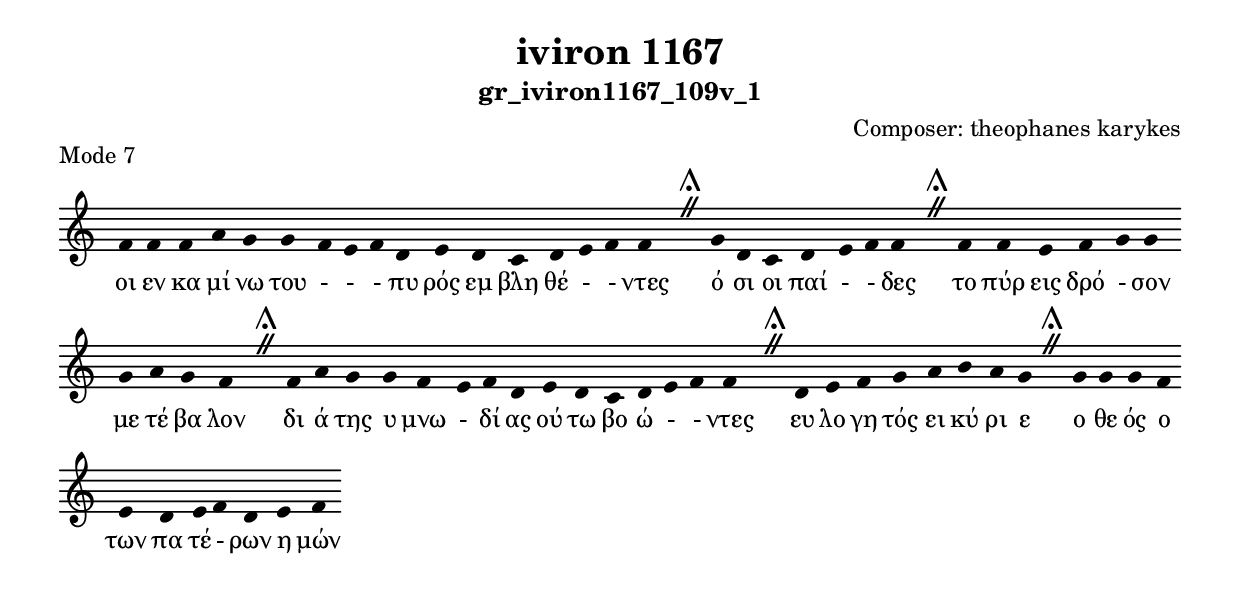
\include "gregorian.ly"

	\header {
 	  title = "iviron 1167"
	  subtitle = "gr_iviron1167_109v_1"
	  composer = "Composer: theophanes karykes"
	  piece = "Mode 7"
	}

	chant = {
	  f'4 f'4 f'4 a'4 g'4 g'4 f'4 e'4 f'4 d'4 e'4 d'4 c'4 d'4 e'4 f'4 f'4 \divisioMaior
 g'4 d'4 c'4 d'4 e'4 f'4 f'4 \divisioMaior
 f'4 f'4 e'4 f'4 g'4 g'4 g'4 a'4 g'4 f'4 \divisioMaior
 f'4 a'4 g'4 g'4 f'4 e'4 f'4 d'4 e'4 d'4 c'4 d'4 e'4 f'4 f'4 \divisioMaior
 d'4 e'4 f'4 g'4 a'4 b'4 a'4 g'4 \divisioMaior
 g'4 g'4 g'4 f'4 e'4 d'4 e'4 f'4 d'4 e'4 f'4\finalis
	}

	verba = \lyricmode {οι εν κα μί νω του -  -  - πυ ρός εμ βλη θέ -  - ντες 
ό σι οι παί -  - δες 
το πύρ εις δρό - σον με τέ βα λον 
δι ά της υ μνω - δί ας ού τω βο ώ -  - ντες 
ευ λο γη τός ει κύ ρι ε 
ο θε ός ο των πα τέ - ρων η μών 
	}


	\score {
	  \new Staff <<
	  \new Voice = "melody" \chant
	  \new Lyrics = "one" \lyricsto melody \verba
	  >>
	  \layout {
	    \context {
	      \Staff
	      \remove "Time_signature_engraver"
	      \remove "Bar_engraver"
	    }
	    \context {
	      \Voice
	      \remove "Stem_engraver"
	    }
	  }
	}